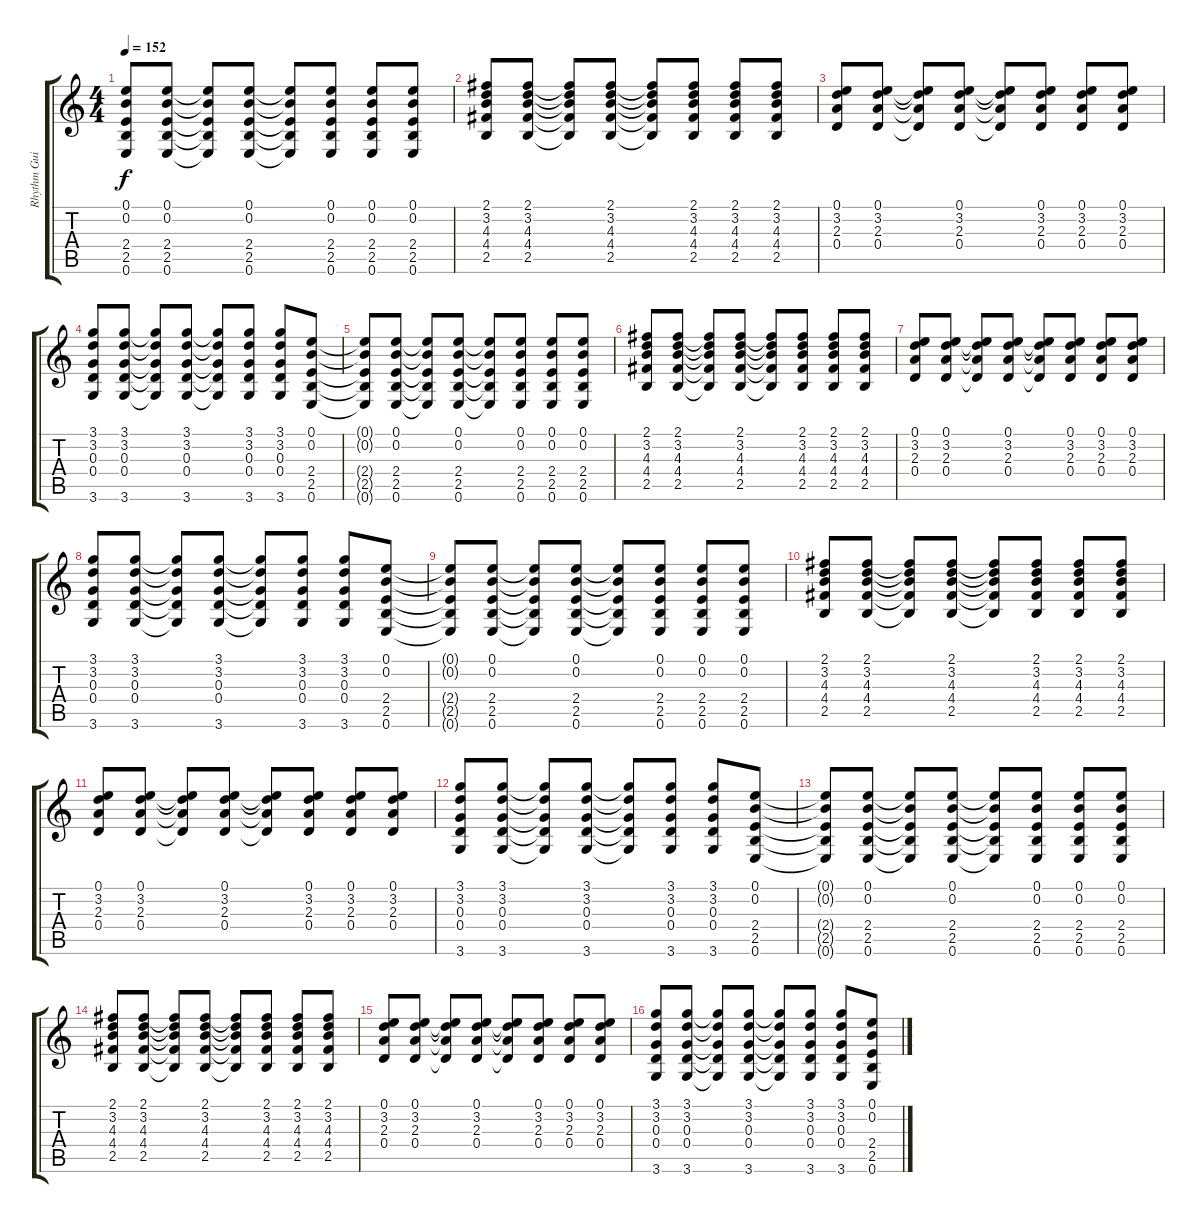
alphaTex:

\track ("Rhythm Guitar 1" "Rhythm Gui") {instrument overdrivenguitar}
\staff {score tabs}
\tuning (E4 B3 G3 D3 A2 E2) {hide}
\ts (4 4)
\tempo 152
\clef g2
\ks c
(0.1{t} 0.2{t} 2.4{t} 2.5{t} 0.6{t}).8{dy f} (0.1 0.2 2.4 2.5 0.6).8 (0.1{t} 0.2{t} 2.4{t} 2.5{t} 0.6{t}).8 (0.1 0.2 2.4 2.5 0.6).8 (0.1{t} 0.2{t} 2.4{t} 2.5{t} 0.6{t}).8 (0.1 0.2 2.4 2.5 0.6).8 (0.1 0.2 2.4 2.5 0.6).8 (0.1 0.2 2.4 2.5 0.6).8 |
(2.1 3.2 4.3 4.4 2.5).8 (2.1 3.2 4.3 4.4 2.5).8 (2.1{t} 3.2{t} 4.3{t} 4.4{t} 2.5{t}).8 (2.1 3.2 4.3 4.4 2.5).8 (2.1{t} 3.2{t} 4.3{t} 4.4{t} 2.5{t}).8 (2.1 3.2 4.3 4.4 2.5).8 (2.1 3.2 4.3 4.4 2.5).8 (2.1 3.2 4.3 4.4 2.5).8 |
(0.1 3.2 2.3 0.4).8 (0.1 3.2 2.3 0.4).8 (0.1{t} 3.2{t} 2.3{t} 0.4{t}).8 (0.1 3.2 2.3 0.4).8 (0.1{t} 3.2{t} 2.3{t} 0.4{t}).8 (0.1 3.2 2.3 0.4).8 (0.1 3.2 2.3 0.4).8 (0.1 3.2 2.3 0.4).8 |
(3.1 3.2 0.3 0.4 3.6).8 (3.1 3.2 0.3 0.4 3.6).8 (3.1{t} 3.2{t} 0.3{t} 0.4{t} 3.6{t}).8 (3.1 3.2 0.3 0.4 3.6).8 (3.1{t} 3.2{t} 0.3{t} 0.4{t} 3.6{t}).8 (3.1 3.2 0.3 0.4 3.6).8 (3.1 3.2 0.3 0.4 3.6).8 (0.1 0.2 2.4 2.5 0.6).8 |
(0.1{t} 0.2{t} 2.4{t} 2.5{t} 0.6{t}).8 (0.1 0.2 2.4 2.5 0.6).8 (0.1{t} 0.2{t} 2.4{t} 2.5{t} 0.6{t}).8 (0.1 0.2 2.4 2.5 0.6).8 (0.1{t} 0.2{t} 2.4{t} 2.5{t} 0.6{t}).8 (0.1 0.2 2.4 2.5 0.6).8 (0.1 0.2 2.4 2.5 0.6).8 (0.1 0.2 2.4 2.5 0.6).8 |
(2.1 3.2 4.3 4.4 2.5).8 (2.1 3.2 4.3 4.4 2.5).8 (2.1{t} 3.2{t} 4.3{t} 4.4{t} 2.5{t}).8 (2.1 3.2 4.3 4.4 2.5).8 (2.1{t} 3.2{t} 4.3{t} 4.4{t} 2.5{t}).8 (2.1 3.2 4.3 4.4 2.5).8 (2.1 3.2 4.3 4.4 2.5).8 (2.1 3.2 4.3 4.4 2.5).8 |
(0.1 3.2 2.3 0.4).8 (0.1 3.2 2.3 0.4).8 (0.1{t} 3.2{t} 2.3{t} 0.4{t}).8 (0.1 3.2 2.3 0.4).8 (0.1{t} 3.2{t} 2.3{t} 0.4{t}).8 (0.1 3.2 2.3 0.4).8 (0.1 3.2 2.3 0.4).8 (0.1 3.2 2.3 0.4).8 |
(3.1 3.2 0.3 0.4 3.6).8 (3.1 3.2 0.3 0.4 3.6).8 (3.1{t} 3.2{t} 0.3{t} 0.4{t} 3.6{t}).8 (3.1 3.2 0.3 0.4 3.6).8 (3.1{t} 3.2{t} 0.3{t} 0.4{t} 3.6{t}).8 (3.1 3.2 0.3 0.4 3.6).8 (3.1 3.2 0.3 0.4 3.6).8 (0.1 0.2 2.4 2.5 0.6).8 |
(0.1{t} 0.2{t} 2.4{t} 2.5{t} 0.6{t}).8 (0.1 0.2 2.4 2.5 0.6).8 (0.1{t} 0.2{t} 2.4{t} 2.5{t} 0.6{t}).8 (0.1 0.2 2.4 2.5 0.6).8 (0.1{t} 0.2{t} 2.4{t} 2.5{t} 0.6{t}).8 (0.1 0.2 2.4 2.5 0.6).8 (0.1 0.2 2.4 2.5 0.6).8 (0.1 0.2 2.4 2.5 0.6).8 |
(2.1 3.2 4.3 4.4 2.5).8 (2.1 3.2 4.3 4.4 2.5).8 (2.1{t} 3.2{t} 4.3{t} 4.4{t} 2.5{t}).8 (2.1 3.2 4.3 4.4 2.5).8 (2.1{t} 3.2{t} 4.3{t} 4.4{t} 2.5{t}).8 (2.1 3.2 4.3 4.4 2.5).8 (2.1 3.2 4.3 4.4 2.5).8 (2.1 3.2 4.3 4.4 2.5).8 |
(0.1 3.2 2.3 0.4).8 (0.1 3.2 2.3 0.4).8 (0.1{t} 3.2{t} 2.3{t} 0.4{t}).8 (0.1 3.2 2.3 0.4).8 (0.1{t} 3.2{t} 2.3{t} 0.4{t}).8 (0.1 3.2 2.3 0.4).8 (0.1 3.2 2.3 0.4).8 (0.1 3.2 2.3 0.4).8 |
(3.1 3.2 0.3 0.4 3.6).8 (3.1 3.2 0.3 0.4 3.6).8 (3.1{t} 3.2{t} 0.3{t} 0.4{t} 3.6{t}).8 (3.1 3.2 0.3 0.4 3.6).8 (3.1{t} 3.2{t} 0.3{t} 0.4{t} 3.6{t}).8 (3.1 3.2 0.3 0.4 3.6).8 (3.1 3.2 0.3 0.4 3.6).8 (0.1 0.2 2.4 2.5 0.6).8 |
(0.1{t} 0.2{t} 2.4{t} 2.5{t} 0.6{t}).8 (0.1 0.2 2.4 2.5 0.6).8 (0.1{t} 0.2{t} 2.4{t} 2.5{t} 0.6{t}).8 (0.1 0.2 2.4 2.5 0.6).8 (0.1{t} 0.2{t} 2.4{t} 2.5{t} 0.6{t}).8 (0.1 0.2 2.4 2.5 0.6).8 (0.1 0.2 2.4 2.5 0.6).8 (0.1 0.2 2.4 2.5 0.6).8 |
(2.1 3.2 4.3 4.4 2.5).8 (2.1 3.2 4.3 4.4 2.5).8 (2.1{t} 3.2{t} 4.3{t} 4.4{t} 2.5{t}).8 (2.1 3.2 4.3 4.4 2.5).8 (2.1{t} 3.2{t} 4.3{t} 4.4{t} 2.5{t}).8 (2.1 3.2 4.3 4.4 2.5).8 (2.1 3.2 4.3 4.4 2.5).8 (2.1 3.2 4.3 4.4 2.5).8 |
(0.1 3.2 2.3 0.4).8 (0.1 3.2 2.3 0.4).8 (0.1{t} 3.2{t} 2.3{t} 0.4{t}).8 (0.1 3.2 2.3 0.4).8 (0.1{t} 3.2{t} 2.3{t} 0.4{t}).8 (0.1 3.2 2.3 0.4).8 (0.1 3.2 2.3 0.4).8 (0.1 3.2 2.3 0.4).8 |
(3.1 3.2 0.3 0.4 3.6).8 (3.1 3.2 0.3 0.4 3.6).8 (3.1{t} 3.2{t} 0.3{t} 0.4{t} 3.6{t}).8 (3.1 3.2 0.3 0.4 3.6).8 (3.1{t} 3.2{t} 0.3{t} 0.4{t} 3.6{t}).8 (3.1 3.2 0.3 0.4 3.6).8 (3.1 3.2 0.3 0.4 3.6).8 (0.1 0.2 2.4 2.5 0.6).8
